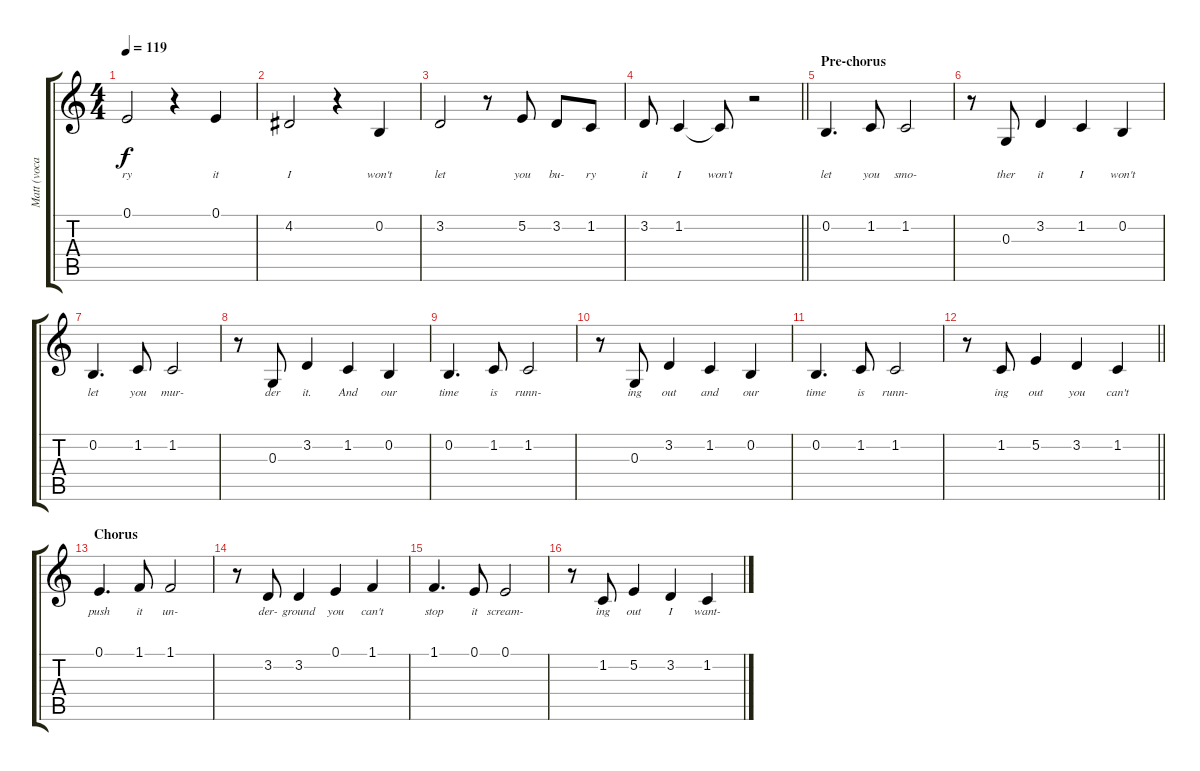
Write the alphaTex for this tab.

\track ("Matt (vocals)" "Matt (voca") {solo instrument ocarina}
\staff {score tabs}
\tuning (E4 B3 G3 D3 A2 E2) {hide}
\ts (4 4)
\tempo 119
\clef g2
\ks c
0.1.2{lyrics (0 "ry") lyrics (1 "") lyrics (2 "") lyrics (3 "") lyrics (4 "") dy f} r.4 0.1.4{lyrics (0 "it") lyrics (1 "") lyrics (2 "") lyrics (3 "") lyrics (4 "")} |
4.2.2{lyrics (0 "I") lyrics (1 "") lyrics (2 "") lyrics (3 "") lyrics (4 "")} r.4 0.2.4{lyrics (0 "won't") lyrics (1 "") lyrics (2 "") lyrics (3 "") lyrics (4 "")} |
3.2.2{lyrics (0 "let") lyrics (1 "") lyrics (2 "") lyrics (3 "") lyrics (4 "")} r.8 5.2.8{lyrics (0 "you") lyrics (1 "") lyrics (2 "") lyrics (3 "") lyrics (4 "")} 3.2.8{lyrics (0 "bu-") lyrics (1 "") lyrics (2 "") lyrics (3 "") lyrics (4 "")} 1.2.8{lyrics (0 "ry") lyrics (1 "") lyrics (2 "") lyrics (3 "") lyrics (4 "")} |
\barLineRight lightlight
3.2.8{lyrics (0 "it") lyrics (1 "") lyrics (2 "") lyrics (3 "") lyrics (4 "")} 1.2.4{lyrics (0 "I") lyrics (1 "") lyrics (2 "") lyrics (3 "") lyrics (4 "")} 1.2{t}.8{lyrics (0 "won't") lyrics (1 "") lyrics (2 "") lyrics (3 "") lyrics (4 "")} r.2 |
\section ("" "Pre-chorus")
0.2.4{d lyrics (0 "let") lyrics (1 "") lyrics (2 "") lyrics (3 "") lyrics (4 "")} 1.2.8{lyrics (0 "you") lyrics (1 "") lyrics (2 "") lyrics (3 "") lyrics (4 "")} 1.2.2{lyrics (0 "smo-") lyrics (1 "") lyrics (2 "") lyrics (3 "") lyrics (4 "")} |
r.8 0.3.8{lyrics (0 "ther") lyrics (1 "") lyrics (2 "") lyrics (3 "") lyrics (4 "")} 3.2.4{lyrics (0 "it") lyrics (1 "") lyrics (2 "") lyrics (3 "") lyrics (4 "")} 1.2.4{lyrics (0 "I") lyrics (1 "") lyrics (2 "") lyrics (3 "") lyrics (4 "")} 0.2.4{lyrics (0 "won't") lyrics (1 "") lyrics (2 "") lyrics (3 "") lyrics (4 "")} |
0.2.4{d lyrics (0 "let") lyrics (1 "") lyrics (2 "") lyrics (3 "") lyrics (4 "")} 1.2.8{lyrics (0 "you") lyrics (1 "") lyrics (2 "") lyrics (3 "") lyrics (4 "")} 1.2.2{lyrics (0 "mur-") lyrics (1 "") lyrics (2 "") lyrics (3 "") lyrics (4 "")} |
r.8 0.3.8{lyrics (0 "der") lyrics (1 "") lyrics (2 "") lyrics (3 "") lyrics (4 "")} 3.2.4{lyrics (0 "it.") lyrics (1 "") lyrics (2 "") lyrics (3 "") lyrics (4 "")} 1.2.4{lyrics (0 "And") lyrics (1 "") lyrics (2 "") lyrics (3 "") lyrics (4 "")} 0.2.4{lyrics (0 "our") lyrics (1 "") lyrics (2 "") lyrics (3 "") lyrics (4 "")} |
0.2.4{d lyrics (0 "time") lyrics (1 "") lyrics (2 "") lyrics (3 "") lyrics (4 "")} 1.2.8{lyrics (0 "is") lyrics (1 "") lyrics (2 "") lyrics (3 "") lyrics (4 "")} 1.2.2{lyrics (0 "runn-") lyrics (1 "") lyrics (2 "") lyrics (3 "") lyrics (4 "")} |
r.8 0.3.8{lyrics (0 "ing") lyrics (1 "") lyrics (2 "") lyrics (3 "") lyrics (4 "")} 3.2.4{lyrics (0 "out") lyrics (1 "") lyrics (2 "") lyrics (3 "") lyrics (4 "")} 1.2.4{lyrics (0 "and") lyrics (1 "") lyrics (2 "") lyrics (3 "") lyrics (4 "")} 0.2.4{lyrics (0 "our") lyrics (1 "") lyrics (2 "") lyrics (3 "") lyrics (4 "")} |
0.2.4{d lyrics (0 "time") lyrics (1 "") lyrics (2 "") lyrics (3 "") lyrics (4 "")} 1.2.8{lyrics (0 "is") lyrics (1 "") lyrics (2 "") lyrics (3 "") lyrics (4 "")} 1.2.2{lyrics (0 "runn-") lyrics (1 "") lyrics (2 "") lyrics (3 "") lyrics (4 "")} |
\barLineRight lightlight
r.8 1.2.8{lyrics (0 "ing") lyrics (1 "") lyrics (2 "") lyrics (3 "") lyrics (4 "")} 5.2.4{lyrics (0 "out") lyrics (1 "") lyrics (2 "") lyrics (3 "") lyrics (4 "")} 3.2.4{lyrics (0 "you") lyrics (1 "") lyrics (2 "") lyrics (3 "") lyrics (4 "")} 1.2.4{lyrics (0 "can't") lyrics (1 "") lyrics (2 "") lyrics (3 "") lyrics (4 "")} |
\section ("" "Chorus")
0.1.4{d lyrics (0 "push") lyrics (1 "") lyrics (2 "") lyrics (3 "") lyrics (4 "")} 1.1.8{lyrics (0 "it") lyrics (1 "") lyrics (2 "") lyrics (3 "") lyrics (4 "")} 1.1.2{lyrics (0 "un-") lyrics (1 "") lyrics (2 "") lyrics (3 "") lyrics (4 "")} |
r.8 3.2.8{lyrics (0 "der-") lyrics (1 "") lyrics (2 "") lyrics (3 "") lyrics (4 "")} 3.2.4{lyrics (0 "ground") lyrics (1 "") lyrics (2 "") lyrics (3 "") lyrics (4 "")} 0.1.4{lyrics (0 "you") lyrics (1 "") lyrics (2 "") lyrics (3 "") lyrics (4 "")} 1.1.4{lyrics (0 "can't") lyrics (1 "") lyrics (2 "") lyrics (3 "") lyrics (4 "")} |
1.1.4{d lyrics (0 "stop") lyrics (1 "") lyrics (2 "") lyrics (3 "") lyrics (4 "")} 0.1.8{lyrics (0 "it") lyrics (1 "") lyrics (2 "") lyrics (3 "") lyrics (4 "")} 0.1.2{lyrics (0 "scream-") lyrics (1 "") lyrics (2 "") lyrics (3 "") lyrics (4 "")} |
r.8 1.2.8{lyrics (0 "ing") lyrics (1 "") lyrics (2 "") lyrics (3 "") lyrics (4 "")} 5.2.4{lyrics (0 "out") lyrics (1 "") lyrics (2 "") lyrics (3 "") lyrics (4 "")} 3.2.4{lyrics (0 "I") lyrics (1 "") lyrics (2 "") lyrics (3 "") lyrics (4 "")} 1.2.4{lyrics (0 "want-") lyrics (1 "") lyrics (2 "") lyrics (3 "") lyrics (4 "")}
